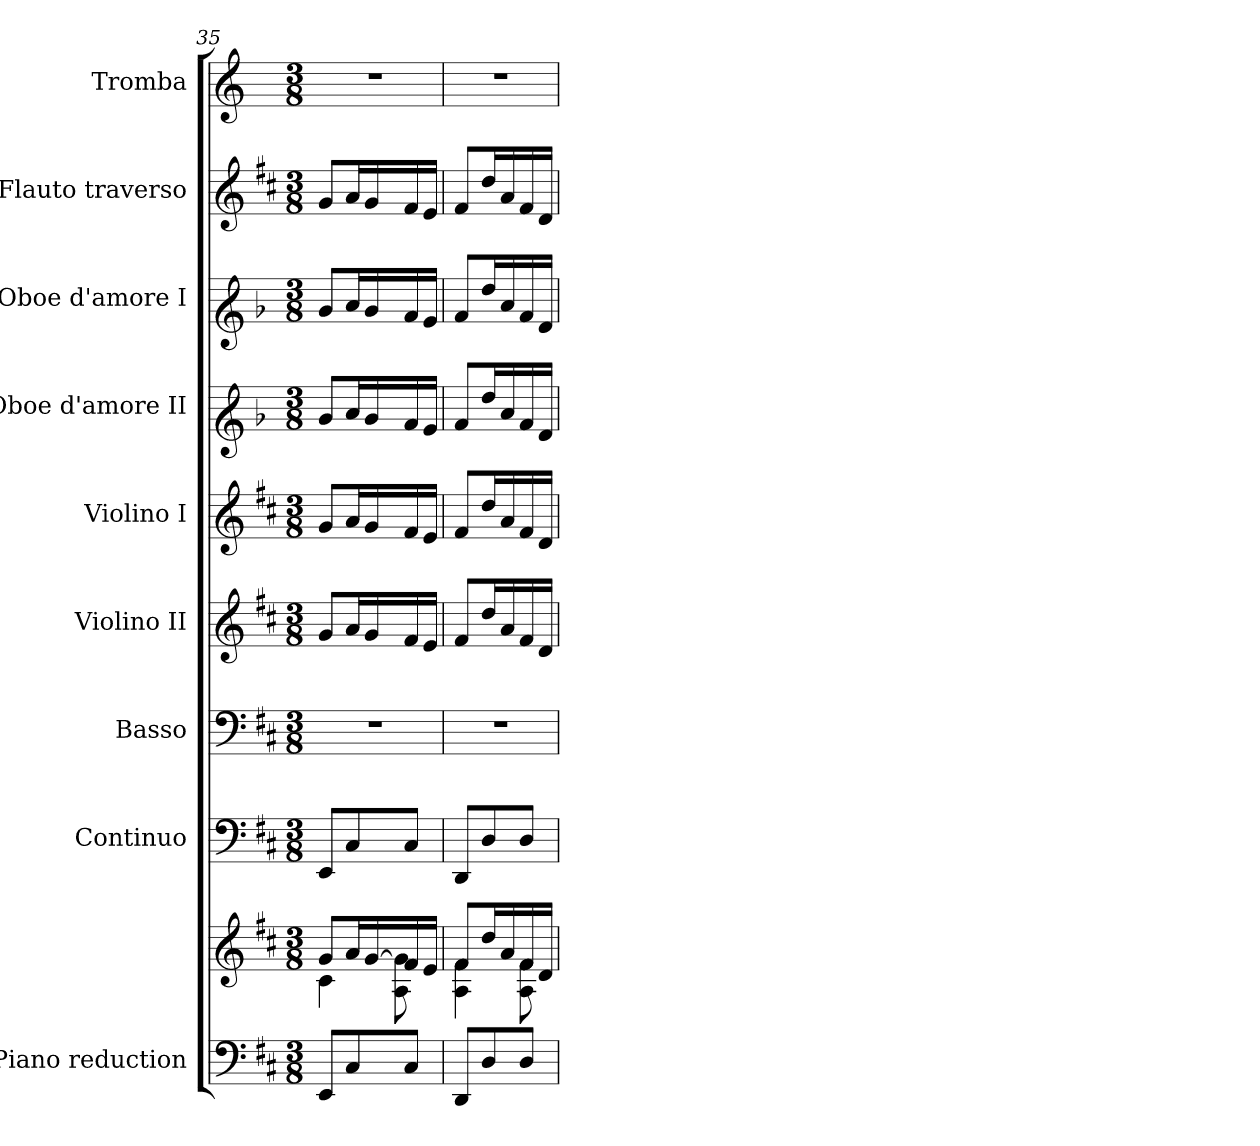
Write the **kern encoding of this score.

**kern	**kern	**kern	**kern	**kern	**kern	**kern	**kern	**kern	**kern
*part9	*part9	*part8	*part7	*part6	*part5	*part4	*part3	*part2	*part1
*staff10	*staff9	*staff8	*staff7	*staff6	*staff5	*staff4	*staff3	*staff2	*staff1
*I"Piano reduction	*	*I"Continuo	*I"Basso	*I"Violino II	*I"Violino I	*I"Oboe d'amore II	*I"Oboe d'amore I	*I"Flauto traverso	*I"Tromba
*I'Pno	*	*	*	*I'Vln	*I'Vln	*	*	*I'Fl	*
*clefF4	*clefG2	*clefF4	*clefF4	*clefG2	*clefG2	*clefG1	*clefG1	*clefG2	*clefG2
*	*	*	*	*	*	*ITrd2c3	*ITrd2c3	*	*ITrd-1c-2
*k[f#c#]	*k[f#c#]	*k[f#c#]	*k[f#c#]	*k[f#c#]	*k[f#c#]	*k[f#c#]	*k[f#c#]	*k[f#c#]	*k[f#c#]
*M3/8	*M3/8	*M3/8	*M3/8	*M3/8	*M3/8	*M3/8	*M3/8	*M3/8	*M3/8
=35	=35	=35	=35	=35	=35	=35	=35	=35	=35
*	*^	*	*	*	*	*	*	*	*
8EE/L	8g/L	4c#\	8EE/L	4.r	8g/L	8g/L	8g/L	8g/L	8g/L	4.r
8C#/	16a/L	.	8C#/	.	16a/L	16a/L	16a/L	16a/L	16a/L	.
.	[16g/	.	.	.	16g/	16g/	16g/	16g/	16g/	.
8C#/J	16f#/	8A\ 8g\]	8C#/J	.	16f#/	16f#/	16f#/	16f#/	16f#/	.
.	16e/JJ	.	.	.	16e/JJ	16e/JJ	16e/JJ	16e/JJ	16e/JJ	.
=36	=36	=36	=36	=36	=36	=36	=36	=36	=36	=36
8DD/L	8f#/L	4A\ 4f#\	8DD/L	4.r	8f#/L	8f#/L	8f#/L	8f#/L	8f#/L	4.r
8D/	16dd/L	.	8D/	.	16dd/L	16dd/L	16dd/L	16dd/L	16dd/L	.
.	16a/	.	.	.	16a/	16a/	16a/	16a/	16a/	.
8D/J	16f#/	8A\ 8f#\	8D/J	.	16f#/	16f#/	16f#/	16f#/	16f#/	.
.	16d/JJ	.	.	.	16d/JJ	16d/JJ	16d/JJ	16d/JJ	16d/JJ	.
*	*v	*v	*	*	*	*	*	*	*	*
=	=	=	=	=	=	=	=	=	=
*-	*-	*-	*-	*-	*-	*-	*-	*-	*-
